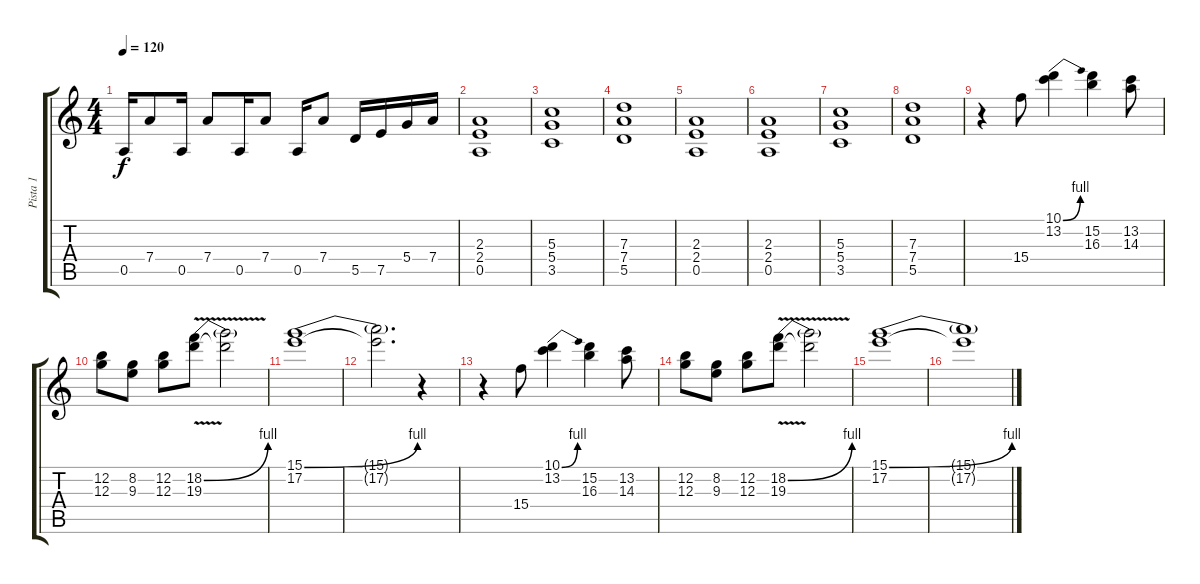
\track ("Pista 1" "Pista 1") {instrument distortionguitar}
\staff {score tabs}
\tuning (E4 B3 G3 D3 A2 E2) {hide}
\ts (4 4)
\tempo 120
\clef g2
\ks c
0.5.16{dy f} 7.4.8 0.5.16 7.4.8 0.5.16 7.4.8 0.5.16 7.4.8 5.5.16 7.5.16 5.4.16 7.4.16 |
(2.3 2.4 0.5).1 |
(5.3 5.4 3.5).1 |
(7.3 7.4 5.5).1 |
(2.3 2.4 0.5).1 |
(2.3 2.4 0.5).1 |
(5.3 5.4 3.5).1 |
(7.3 7.4 5.5).1 |
r.4 15.4.8 (10.1{be (bend 0 0 60 4)} 13.2).4 (15.2 16.3).4 (13.2 14.3).8 |
(12.2 12.3).8 (8.2 9.3).8 (12.2 12.3).8 (18.2{be (bend 0 0 60 4) v} 19.3).8 (18.2{t} 19.3{t}).2 |
(15.1{be (bend 0 0 60 4)} 17.2).1 |
(15.1{t} 17.2{t}).2{d} r.4 |
r.4{volume 13} 15.4.8 (10.1{be (bend 0 0 60 4)} 13.2).4 (15.2 16.3).4 (13.2 14.3).8 |
(12.2 12.3).8 (8.2 9.3).8 (12.2 12.3).8 (18.2{be (bend 0 0 60 4) v} 19.3).8 (18.2{t} 19.3{t}).2 |
(15.1{be (bend 0 0 60 4)} 17.2).1 |
(15.1{t} 17.2{t}).1{volume 0}
